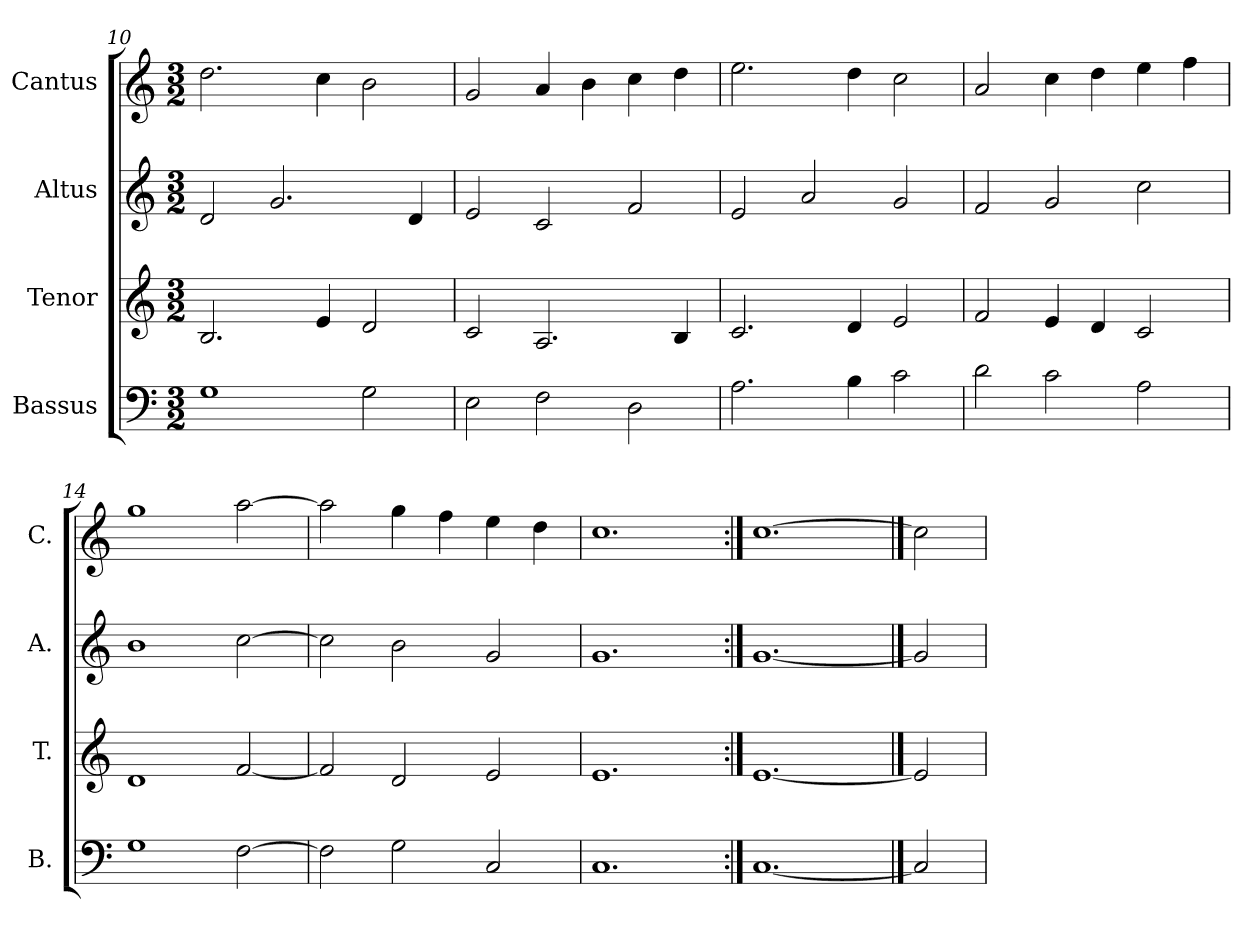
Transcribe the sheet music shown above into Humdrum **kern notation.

**kern	**kern	**kern	**kern
*part4	*part3	*part2	*part1
*staff4	*staff3	*staff2	*staff1
*I"Bassus	*I"Tenor	*I"Altus	*I"Cantus
*I'B.	*I'T.	*I'A.	*I'C.
*clefF4	*clefG2	*clefG2	*clefG2
*k[]	*k[]	*k[]	*k[]
*C:	*C:	*C:	*C:
*M3/2	*M3/2	*M3/2	*M3/2
=10	=10	=10	=10
1G\	2.B/	2d/	2.dd\
.	.	2.g/	.
.	4e/	.	4cc\
2G\	2d/	.	2b\
.	.	4d/	.
=11	=11	=11	=11
2E\	2c/	2e/	2g/
2F\	2.A/	2c/	4a/
.	.	.	4b\
2D\	.	2f/	4cc\
.	4B/	.	4dd\
=12	=12	=12	=12
2.A\	2.c/	2e/	2.ee\
.	.	2a/	.
4B\	4d/	.	4dd\
2c\	2e/	2g/	2cc\
=13	=13	=13	=13
2d\	2f/	2f/	2a/
2c\	4e/	2g/	4cc\
.	4d/	.	4dd\
2A\	2c/	2cc\	4ee\
.	.	.	4ff\
=14	=14	=14	=14
1G\	1d/	1b\	1gg\
[2F\	[2f/	[2cc\	[2aa\
=15	=15	=15	=15
2F\]	2f/]	2cc\]	2aa\]
2G\	2d/	2b\	4gg\
.	.	.	4ff\
2C/	2e/	2g/	4ee\
.	.	.	4dd\
=16	=16	=16	=16
1.C/	1.e/	1.g/	1.cc\
=17:|!	=17:|!	=17:|!	=17:|!
[1.C/	[1.e/	[1.g/	[1.cc\
==18	==18	==18	==18
2C/]	2e/]	2g/]	2cc\]
=	=	=	=
*-	*-	*-	*-
